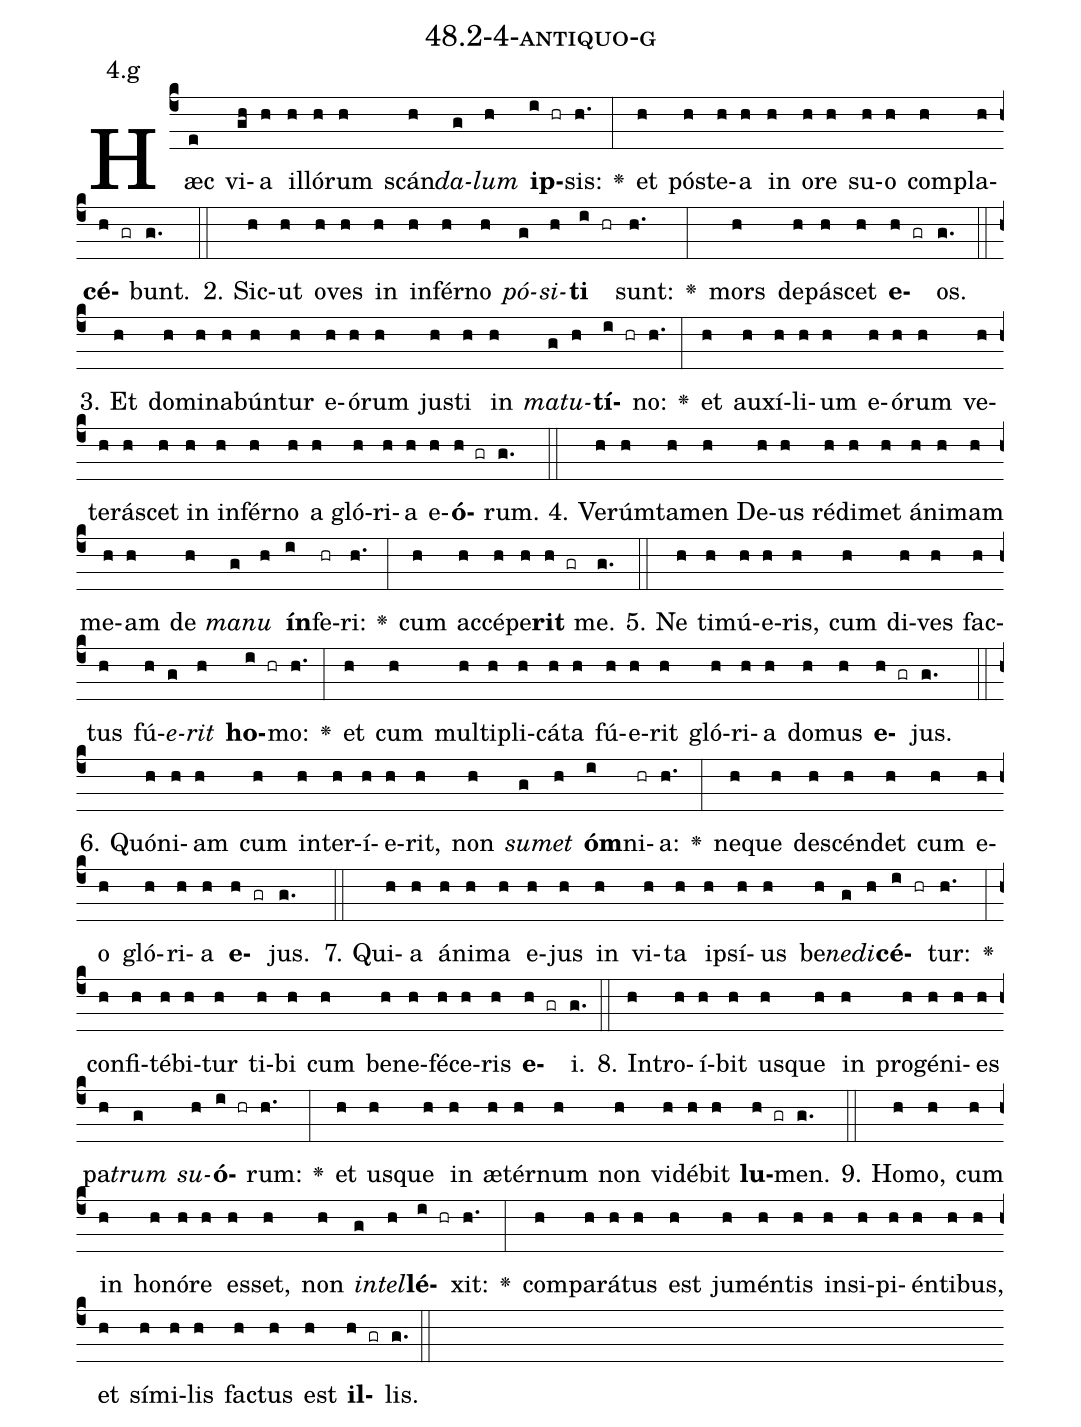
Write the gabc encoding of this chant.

name: 48.2-4-antiquo-g;
annotation: 4.g;
%%
(c4)Hæc(e) vi(gh)a(h) il(h)ló(h)rum(h) scán(h)<i>da</i>(g)<i>lum</i>(h) <b>ip</b>(i hr)sis:(h.) <v>\greheightstar</v>(:) et(h) póst(h)e(h)a(h) in(h) o(h)re(h) su(h)o(h) com(h)pla(h)<b>cé</b>(h gr)bunt.(g.) (::)
2. Sic(h)ut(h) o(h)ves(h) in(h) in(h)fér(h)no(h) <i>pó</i>(g)<i>si</i>(h)<b>ti</b>(i hr) sunt:(h.) <v>\greheightstar</v>(:) mors(h) de(h)pá(h)scet(h) <b>e</b>(h gr)os.(g.) (::)
3. Et(h) do(h)mi(h)na(h)bún(h)tur(h) e(h)ó(h)rum(h) jus(h)ti(h) in(h) <i>ma</i>(g)<i>tu</i>(h)<b>tí</b>(i hr)no:(h.) <v>\greheightstar</v>(:) et(h) au(h)xí(h)li(h)um(h) e(h)ó(h)rum(h) ve(h)te(h)rá(h)scet(h) in(h) in(h)fér(h)no(h) a(h) gló(h)ri(h)a(h) e(h)<b>ó</b>(h gr)rum.(g.) (::)
4. Ve(h)rúm(h)ta(h)men(h) De(h)us(h) réd(h)i(h)met(h) á(h)ni(h)mam(h) me(h)am(h) de(h) <i>ma</i>(g)<i>nu</i>(h) <b>ín</b>(i)fe(hr)ri:(h.) <v>\greheightstar</v>(:) cum(h) ac(h)cé(h)pe(h)<b>rit</b>(h gr) me.(g.) (::)
5. Ne(h) ti(h)mú(h)e(h)ris,(h) cum(h) di(h)ves(h) fac(h)tus(h) fú(h)<i>e</i>(g)<i>rit</i>(h) <b>ho</b>(i hr)mo:(h.) <v>\greheightstar</v>(:) et(h) cum(h) mul(h)ti(h)pli(h)cá(h)ta(h) fú(h)e(h)rit(h) gló(h)ri(h)a(h) do(h)mus(h) <b>e</b>(h gr)jus.(g.) (::)
6. Quón(h)i(h)am(h) cum(h) in(h)ter(h)í(h)e(h)rit,(h) non(h) <i>su</i>(g)<i>met</i>(h) <b>óm</b>(i)ni(hr)a:(h.) <v>\greheightstar</v>(:) ne(h)que(h) de(h)scén(h)det(h) cum(h) e(h)o(h) gló(h)ri(h)a(h) <b>e</b>(h gr)jus.(g.) (::)
7. Qui(h)a(h) á(h)ni(h)ma(h) e(h)jus(h) in(h) vi(h)ta(h) ip(h)sí(h)us(h) be(h)<i>ne</i>(g)<i>di</i>(h)<b>cé</b>(i hr)tur:(h.) <v>\greheightstar</v>(:) con(h)fi(h)té(h)bi(h)tur(h) ti(h)bi(h) cum(h) be(h)ne(h)fé(h)ce(h)ris(h) <b>e</b>(h gr)i.(g.) (::)
8. In(h)tro(h)í(h)bit(h) us(h)que(h) in(h) pro(h)gé(h)ni(h)es(h) pa(h)<i>trum</i>(g) <i>su</i>(h)<b>ó</b>(i hr)rum:(h.) <v>\greheightstar</v>(:) et(h) us(h)que(h) in(h) æ(h)tér(h)num(h) non(h) vi(h)dé(h)bit(h) <b>lu</b>(h gr)men.(g.) (::)
9. Ho(h)mo,(h) cum(h) in(h) ho(h)nó(h)re(h) es(h)set,(h) non(h) <i>in</i>(g)<i>tel</i>(h)<b>lé</b>(i hr)xit:(h.) <v>\greheightstar</v>(:) com(h)pa(h)rá(h)tus(h) est(h) ju(h)mén(h)tis(h) in(h)si(h)pi(h)én(h)ti(h)bus,(h) et(h) sí(h)mi(h)lis(h) fac(h)tus(h) est(h) <b>il</b>(h gr)lis.(g.) (::)
